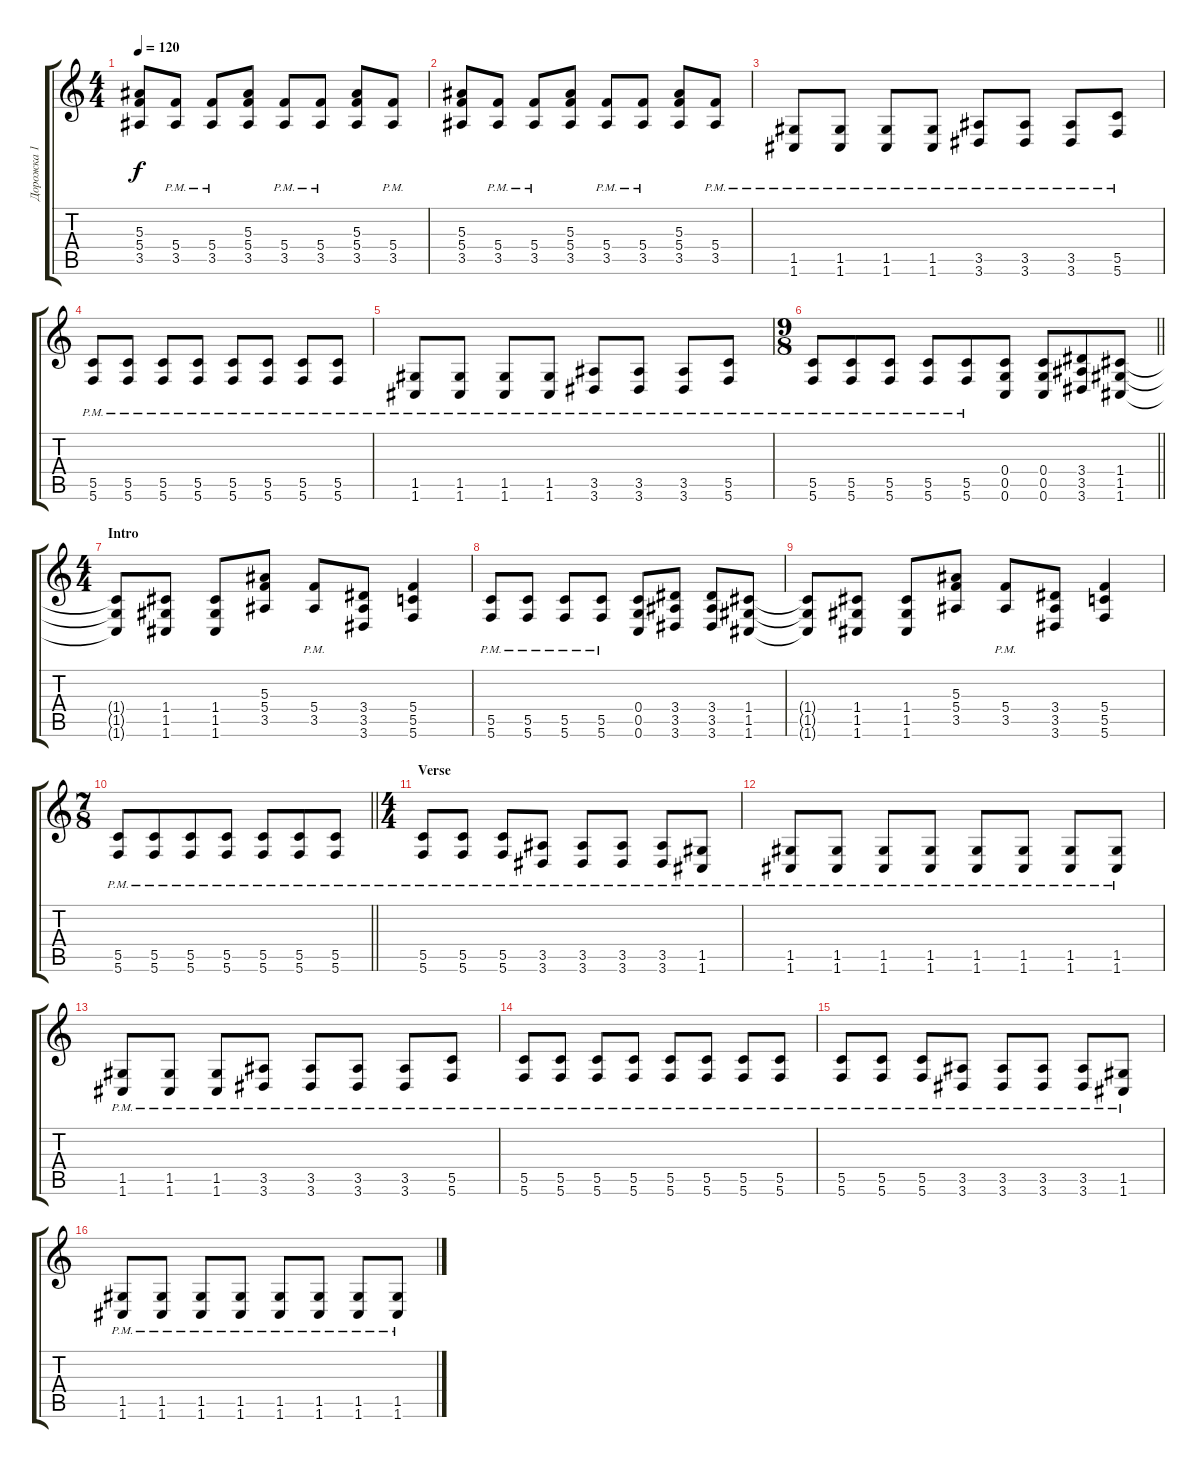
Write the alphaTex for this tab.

\track ("Дорожка 1" "Дорожка 1") {instrument distortionguitar}
\staff {score tabs}
\tuning (D4 A3 F3 C3 G2 C2) {hide}
\ts (4 4)
\tempo 120
\clef g2
\ks c
(5.3 5.4 3.5).8{dy f} (5.4{pm} 3.5{pm}).8 (5.4{pm} 3.5{pm}).8 (5.3 5.4 3.5).8 (5.4{pm} 3.5{pm}).8 (5.4{pm} 3.5{pm}).8 (5.3 5.4 3.5).8 (5.4{pm} 3.5{pm}).8 |
(5.3 5.4 3.5).8 (5.4{pm} 3.5{pm}).8 (5.4{pm} 3.5{pm}).8 (5.3 5.4 3.5).8 (5.4{pm} 3.5{pm}).8 (5.4{pm} 3.5{pm}).8 (5.3 5.4 3.5).8 (5.4{pm} 3.5{pm}).8 |
(1.5{pm} 1.6{pm}).8 (1.5{pm} 1.6{pm}).8 (1.5{pm} 1.6{pm}).8 (1.5{pm} 1.6{pm}).8 (3.5{pm} 3.6{pm}).8 (3.5{pm} 3.6{pm}).8 (3.5{pm} 3.6{pm}).8 (5.5{pm} 5.6{pm}).8 |
(5.5{pm} 5.6{pm}).8 (5.5{pm} 5.6{pm}).8 (5.5{pm} 5.6{pm}).8 (5.5{pm} 5.6{pm}).8 (5.5{pm} 5.6{pm}).8 (5.5{pm} 5.6{pm}).8 (5.5{pm} 5.6{pm}).8 (5.5{pm} 5.6{pm}).8 |
(1.5{pm} 1.6{pm}).8 (1.5{pm} 1.6{pm}).8 (1.5{pm} 1.6{pm}).8 (1.5{pm} 1.6{pm}).8 (3.5{pm} 3.6{pm}).8 (3.5{pm} 3.6{pm}).8 (3.5{pm} 3.6{pm}).8 (5.5{pm} 5.6{pm}).8 |
\ts (9 8)
\barLineRight lightlight
(5.5{pm} 5.6{pm}).8 (5.5{pm} 5.6{pm}).8 (5.5{pm} 5.6{pm}).8 (5.5{pm} 5.6{pm}).8 (5.5{pm} 5.6{pm}).8 (0.4 0.5 0.6).8 (0.4 0.5 0.6).8 (3.4 3.5 3.6).8 (1.4 1.5 1.6).8 |
\ts (4 4)
\section ("" "Intro")
(1.4{t} 1.5{t} 1.6{t}).8 (1.4 1.5 1.6).8 (1.4 1.5 1.6).8 (5.3 5.4 3.5).8 (5.4{pm} 3.5{pm}).8 (3.4 3.5 3.6).8 (5.4 5.5 5.6).4 |
(5.5{pm} 5.6{pm}).8 (5.5{pm} 5.6{pm}).8 (5.5{pm} 5.6{pm}).8 (5.5{pm} 5.6{pm}).8 (0.4 0.5 0.6).8 (3.4 3.5 3.6).8 (3.4 3.5 3.6).8 (1.4 1.5 1.6).8 |
(1.4{t} 1.5{t} 1.6{t}).8 (1.4 1.5 1.6).8 (1.4 1.5 1.6).8 (5.3 5.4 3.5).8 (5.4{pm} 3.5{pm}).8 (3.4 3.5 3.6).8 (5.4 5.5 5.6).4 |
\ts (7 8)
\barLineRight lightlight
(5.5{pm} 5.6{pm}).8 (5.5{pm} 5.6{pm}).8 (5.5{pm} 5.6{pm}).8 (5.5{pm} 5.6{pm}).8 (5.5{pm} 5.6{pm}).8 (5.5{pm} 5.6{pm}).8 (5.5{pm} 5.6{pm}).8 |
\ts (4 4)
\section ("" "Verse")
(5.5{pm} 5.6{pm}).8 (5.5{pm} 5.6{pm}).8 (5.5{pm} 5.6{pm}).8 (3.5{pm} 3.6{pm}).8 (3.5{pm} 3.6{pm}).8 (3.5{pm} 3.6{pm}).8 (3.5{pm} 3.6{pm}).8 (1.5{pm} 1.6{pm}).8 |
(1.5{pm} 1.6{pm}).8 (1.5{pm} 1.6{pm}).8 (1.5{pm} 1.6{pm}).8 (1.5{pm} 1.6{pm}).8 (1.5{pm} 1.6{pm}).8 (1.5{pm} 1.6{pm}).8 (1.5{pm} 1.6{pm}).8 (1.5{pm} 1.6{pm}).8 |
(1.5{pm} 1.6{pm}).8 (1.5{pm} 1.6{pm}).8 (1.5{pm} 1.6{pm}).8 (3.5{pm} 3.6{pm}).8 (3.5{pm} 3.6{pm}).8 (3.5{pm} 3.6{pm}).8 (3.5{pm} 3.6{pm}).8 (5.5{pm} 5.6{pm}).8 |
(5.5{pm} 5.6{pm}).8 (5.5{pm} 5.6{pm}).8 (5.5{pm} 5.6{pm}).8 (5.5{pm} 5.6{pm}).8 (5.5{pm} 5.6{pm}).8 (5.5{pm} 5.6{pm}).8 (5.5{pm} 5.6{pm}).8 (5.5{pm} 5.6{pm}).8 |
(5.5{pm} 5.6{pm}).8 (5.5{pm} 5.6{pm}).8 (5.5{pm} 5.6{pm}).8 (3.5{pm} 3.6{pm}).8 (3.5{pm} 3.6{pm}).8 (3.5{pm} 3.6{pm}).8 (3.5{pm} 3.6{pm}).8 (1.5{pm} 1.6{pm}).8 |
(1.5{pm} 1.6{pm}).8 (1.5{pm} 1.6{pm}).8 (1.5{pm} 1.6{pm}).8 (1.5{pm} 1.6{pm}).8 (1.5{pm} 1.6{pm}).8 (1.5{pm} 1.6{pm}).8 (1.5{pm} 1.6{pm}).8 (1.5{pm} 1.6{pm}).8
